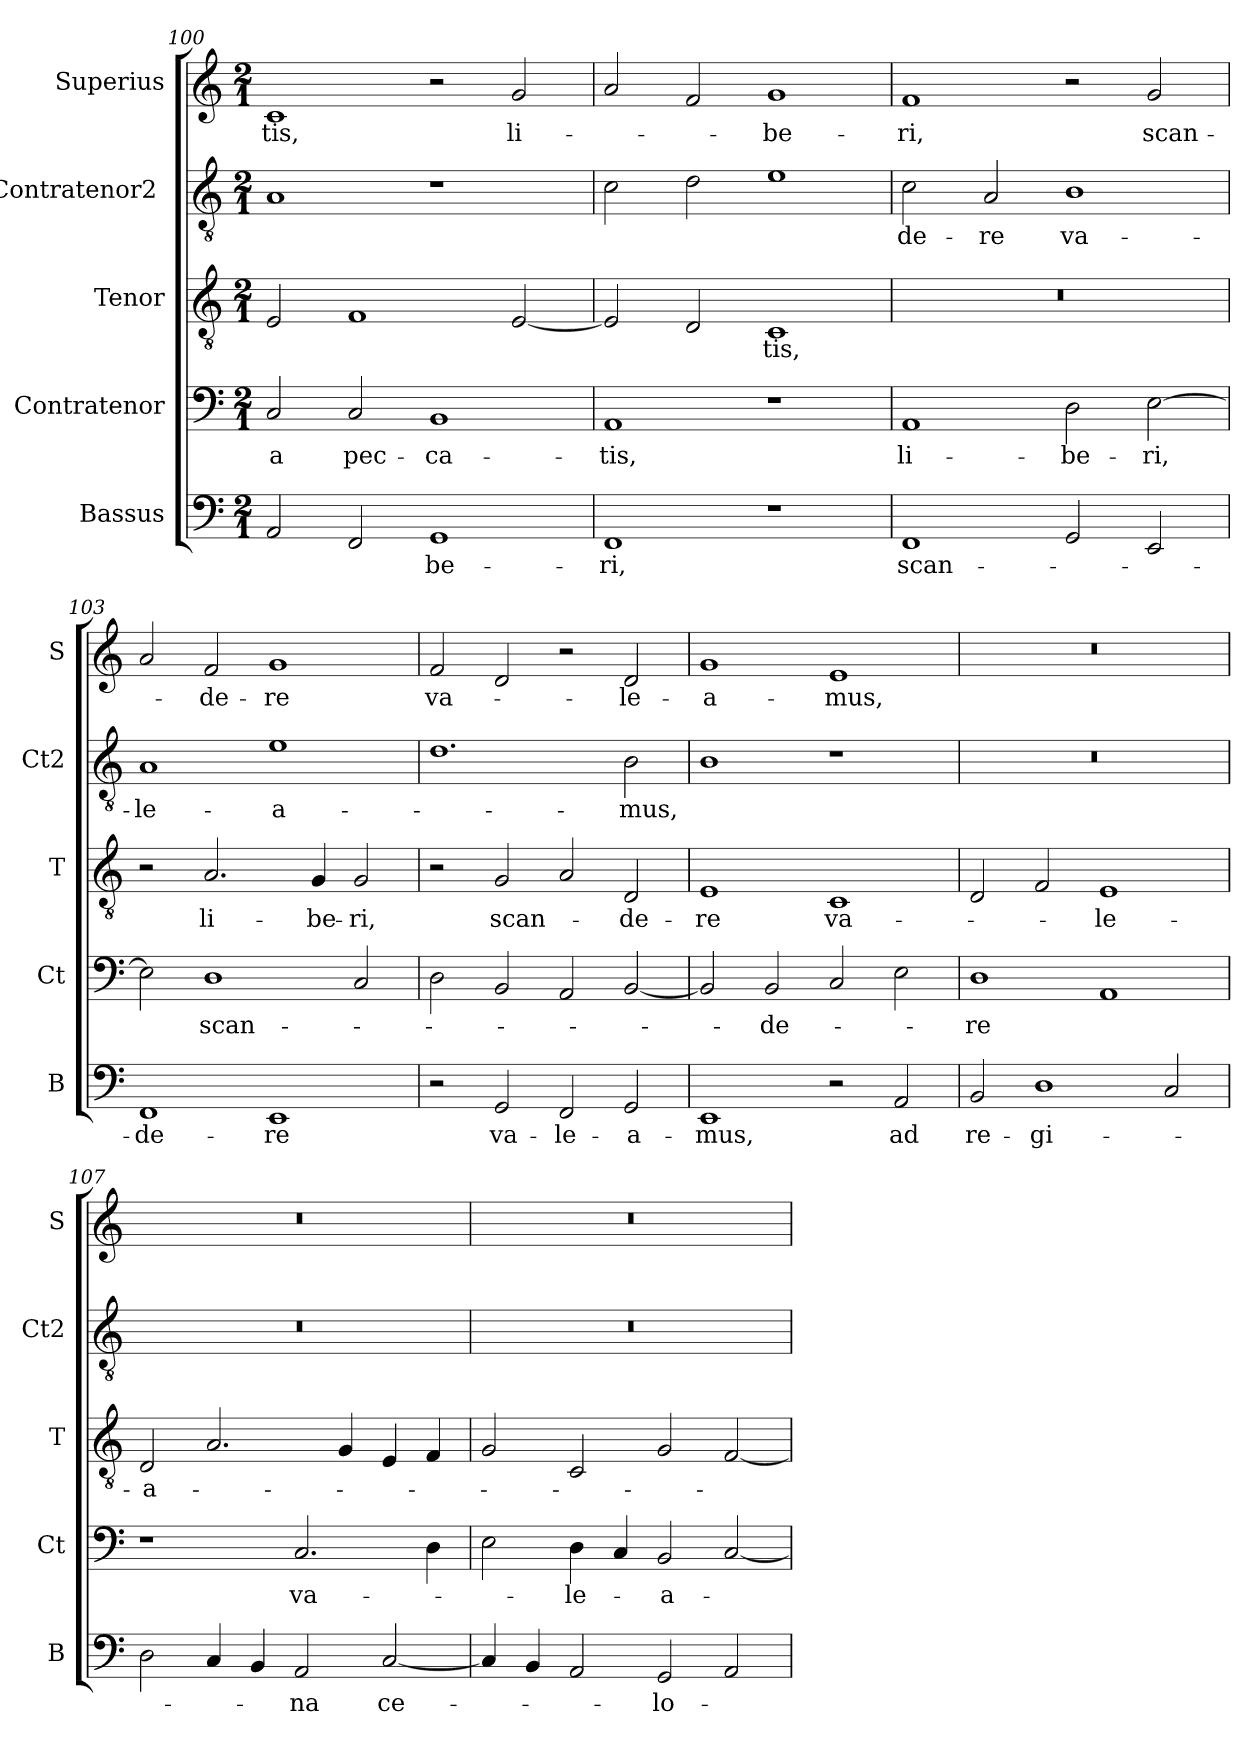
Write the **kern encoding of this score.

**kern	**text	**kern	**text	**kern	**text	**kern	**text	**kern	**text
*part5	*part5	*part4	*part4	*part3	*part3	*part2	*part2	*part1	*part1
*staff5	*staff5	*staff4	*staff4	*staff3	*staff3	*staff2	*staff2	*staff1	*staff1
*I"Bassus	*	*I"Contratenor	*	*I"Tenor	*	*I"Contratenor2 	*	*I"Superius	*
*I'B	*	*I'Ct	*	*I'T	*	*I'Ct2	*	*I'S	*
*clefF4	*	*clefF4	*	*clefGv2	*	*clefGv2	*	*clefG2	*
*k[]	*	*k[]	*	*k[]	*	*k[]	*	*k[]	*
*M2/1	*	*M2/1	*	*M2/1	*	*M2/1	*	*M2/1	*
=100	=100	=100	=100	=100	=100	=100	=100	=100	=100
2AA/	.	2C/	a	2E/	.	1A	.	1c	-tis,
2FF/	.	2C/	pec-	1F	.	.	.	.	.
1GG	-be-	1BB	-ca-	.	.	1r	.	2r	.
.	.	.	.	[2E/	.	.	.	2g/	li-
=101	=101	=101	=101	=101	=101	=101	=101	=101	=101
1FF	-ri,	1AA	-tis,	2E/]	.	2c\	.	2a/	.
.	.	.	.	2D/	.	2d\	.	2f/	.
1r	.	1r	.	1C	-tis,	1e	.	1g	-be-
=102	=102	=102	=102	=102	=102	=102	=102	=102	=102
1FF	scan-	1AA	li-	0r	.	2c\	-de-	1f	-ri,
.	.	.	.	.	.	2A/	-re	.	.
2GG/	.	2D\	-be-	.	.	1B	va-	2r	.
2EE/	.	[2E\	-ri,	.	.	.	.	2g/	scan-
=103	=103	=103	=103	=103	=103	=103	=103	=103	=103
1FF	-de-	2E\]	.	2r	.	1A	-le-	2a/	.
.	.	1D	scan-	2.A/	li-	.	.	2f/	-de-
1EE	-re	.	.	.	.	1e	-a-	1g	-re
.	.	.	.	4G/	-be-	.	.	.	.
.	.	2C/	.	2G/	-ri,	.	.	.	.
=104	=104	=104	=104	=104	=104	=104	=104	=104	=104
2r	.	2D\	.	2r	.	1.d	.	2f/	va-
2GG/	va-	2BB/	.	2G/	scan-	.	.	2d/	.
2FF/	-le-	2AA/	.	2A/	.	.	.	2r	.
2GG/	-a-	[2BB/	.	2D/	-de-	2B\	-mus,	2d/	-le-
=105	=105	=105	=105	=105	=105	=105	=105	=105	=105
1EE	-mus,	2BB/]	.	1E	-re	1B	.	1g	-a-
.	.	2BB/	-de-	.	.	.	.	.	.
2r	.	2C/	.	1C	va-	1r	.	1e	-mus,
2AA/	ad	2E\	.	.	.	.	.	.	.
=106	=106	=106	=106	=106	=106	=106	=106	=106	=106
2BB/	re-	1D	-re	2D/	.	0r	.	0r	.
1D	-gi-	.	.	2F/	.	.	.	.	.
.	.	1AA	.	1E	-le-	.	.	.	.
2C/	.	.	.	.	.	.	.	.	.
=107	=107	=107	=107	=107	=107	=107	=107	=107	=107
2D\	.	1r	.	2D/	-a-	0r	.	0r	.
4C/	.	.	.	2.A/	.	.	.	.	.
4BB/	.	.	.	.	.	.	.	.	.
2AA/	-na	2.C/	va-	.	.	.	.	.	.
.	.	.	.	4G/	.	.	.	.	.
[2C/	ce-	.	.	4E/	.	.	.	.	.
.	.	4D\	.	4F/	.	.	.	.	.
=108	=108	=108	=108	=108	=108	=108	=108	=108	=108
4C/]	.	2E\	.	2G/	.	0r	.	0r	.
4BB/	.	.	.	.	.	.	.	.	.
2AA/	.	4D\	-le-	2C/	.	.	.	.	.
.	.	4C/	.	.	.	.	.	.	.
2GG/	-lo-	2BB/	-a-	2G/	.	.	.	.	.
2AA/	.	[2C/	.	[2F/	.	.	.	.	.
=	=	=	=	=	=	=	=	=	=
*-	*-	*-	*-	*-	*-	*-	*-	*-	*-
